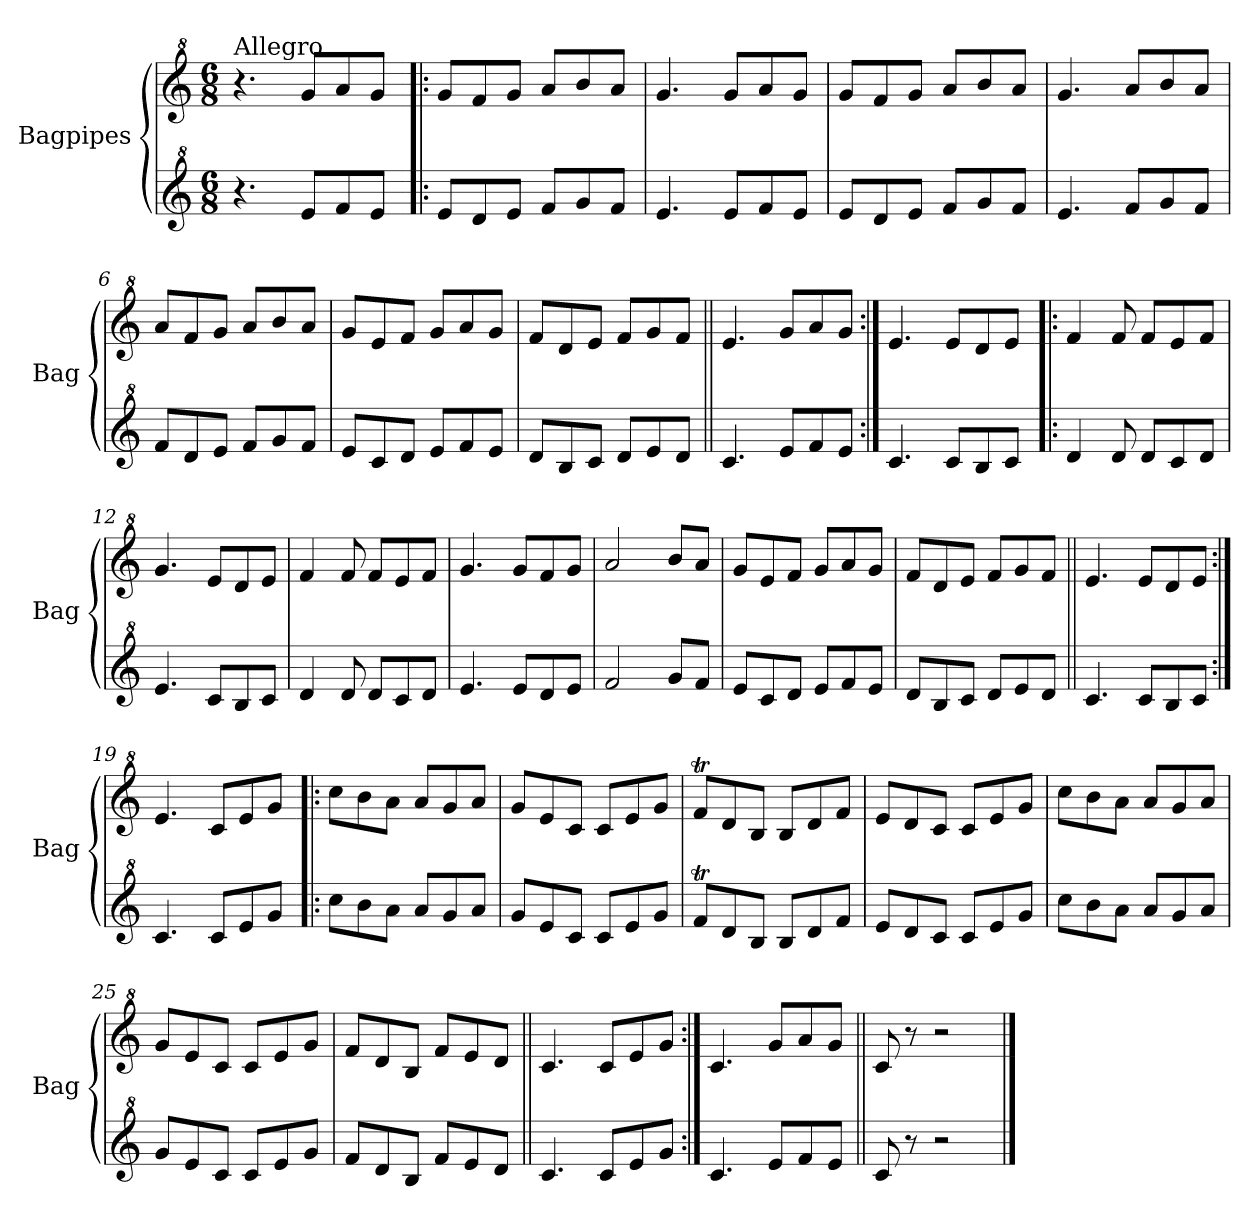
**kern	**kern
*part2	*part1
*staff2	*staff1
*I"Bagpipes	*I"Bagpipes
*I'Bag	*I'Bag
*clefG^2	*clefG^2
*k[]	*k[]
*C:	*C:
*M6/8	*M6/8
=1	=1
!	!LO:TX:a:t=Allegro
4.r	4.r
8ee/L	8gg/L
8ff/	8aa/
8ee/J	8gg/J
=2!|:	=2!|:
8ee/L	8gg/L
8dd/	8ff/
8ee/J	8gg/J
8ff/L	8aa/L
8gg/	8bb/
8ff/J	8aa/J
=3	=3
4.ee/	4.gg/
8ee/L	8gg/L
8ff/	8aa/
8ee/J	8gg/J
=4	=4
8ee/L	8gg/L
8dd/	8ff/
8ee/J	8gg/J
8ff/L	8aa/L
8gg/	8bb/
8ff/J	8aa/J
=5	=5
4.ee/	4.gg/
8ff/L	8aa/L
8gg/	8bb/
8ff/J	8aa/J
=6	=6
8ff/L	8aa/L
8dd/	8ff/
8ee/J	8gg/J
8ff/L	8aa/L
8gg/	8bb/
8ff/J	8aa/J
=7	=7
8ee/L	8gg/L
8cc/	8ee/
8dd/J	8ff/J
8ee/L	8gg/L
8ff/	8aa/
8ee/J	8gg/J
=8	=8
8dd/L	8ff/L
8b/	8dd/
8cc/J	8ee/J
8dd/L	8ff/L
8ee/	8gg/
8dd/J	8ff/J
!!LO:LB:g=z
=9||	=9||
4.cc/	4.ee/
8ee/L	8gg/L
8ff/	8aa/
8ee/J	8gg/J
=10:|!	=10:|!
4.cc/	4.ee/
8cc/L	8ee/L
8b/	8dd/
8cc/J	8ee/J
=11!|:	=11!|:
4dd/	4ff/
8dd/	8ff/
8dd/L	8ff/L
8cc/	8ee/
8dd/J	8ff/J
=12	=12
4.ee/	4.gg/
8cc/L	8ee/L
8b/	8dd/
8cc/J	8ee/J
=13	=13
4dd/	4ff/
8dd/	8ff/
8dd/L	8ff/L
8cc/	8ee/
8dd/J	8ff/J
=14	=14
4.ee/	4.gg/
8ee/L	8gg/L
8dd/	8ff/
8ee/J	8gg/J
=15	=15
2ff/	2aa/
8gg/L	8bb/L
8ff/J	8aa/J
=16	=16
8ee/L	8gg/L
8cc/	8ee/
8dd/J	8ff/J
8ee/L	8gg/L
8ff/	8aa/
8ee/J	8gg/J
!!LO:LB:g=z
=17	=17
8dd/L	8ff/L
8b/	8dd/
8cc/J	8ee/J
8dd/L	8ff/L
8ee/	8gg/
8dd/J	8ff/J
=18||	=18||
4.cc/	4.ee/
8cc/L	8ee/L
8b/	8dd/
8cc/J	8ee/J
=19:|!	=19:|!
4.cc/	4.ee/
8cc/L	8cc/L
8ee/	8ee/
8gg/J	8gg/J
=20!|:	=20!|:
8ccc\L	8ccc\L
8bb\	8bb\
8aa\J	8aa\J
8aa/L	8aa/L
8gg/	8gg/
8aa/J	8aa/J
=21	=21
8gg/L	8gg/L
8ee/	8ee/
8cc/J	8cc/J
8cc/L	8cc/L
8ee/	8ee/
8gg/J	8gg/J
=22	=22
8ffT/L	8ffT/L
8dd/	8dd/
8b/J	8b/J
8b/L	8b/L
8dd/	8dd/
8ff/J	8ff/J
=23	=23
8ee/L	8ee/L
8dd/	8dd/
8cc/J	8cc/J
8cc/L	8cc/L
8ee/	8ee/
8gg/J	8gg/J
!!LO:LB:g=z
=24	=24
8ccc\L	8ccc\L
8bb\	8bb\
8aa\J	8aa\J
8aa/L	8aa/L
8gg/	8gg/
8aa/J	8aa/J
=25	=25
8gg/L	8gg/L
8ee/	8ee/
8cc/J	8cc/J
8cc/L	8cc/L
8ee/	8ee/
8gg/J	8gg/J
=26	=26
8ff/L	8ff/L
8dd/	8dd/
8b/J	8b/J
8ff/L	8ff/L
8ee/	8ee/
8dd/J	8dd/J
=27||	=27||
4.cc/	4.cc/
8cc/L	8cc/L
8ee/	8ee/
8gg/J	8gg/J
=28:|!	=28:|!
4.cc/	4.cc/
8ee/L	8gg/L
8ff/	8aa/
8ee/J	8gg/J
=29||	=29||
8cc/	8cc/
8r	8r
2r	2r
==	==
*-	*-
